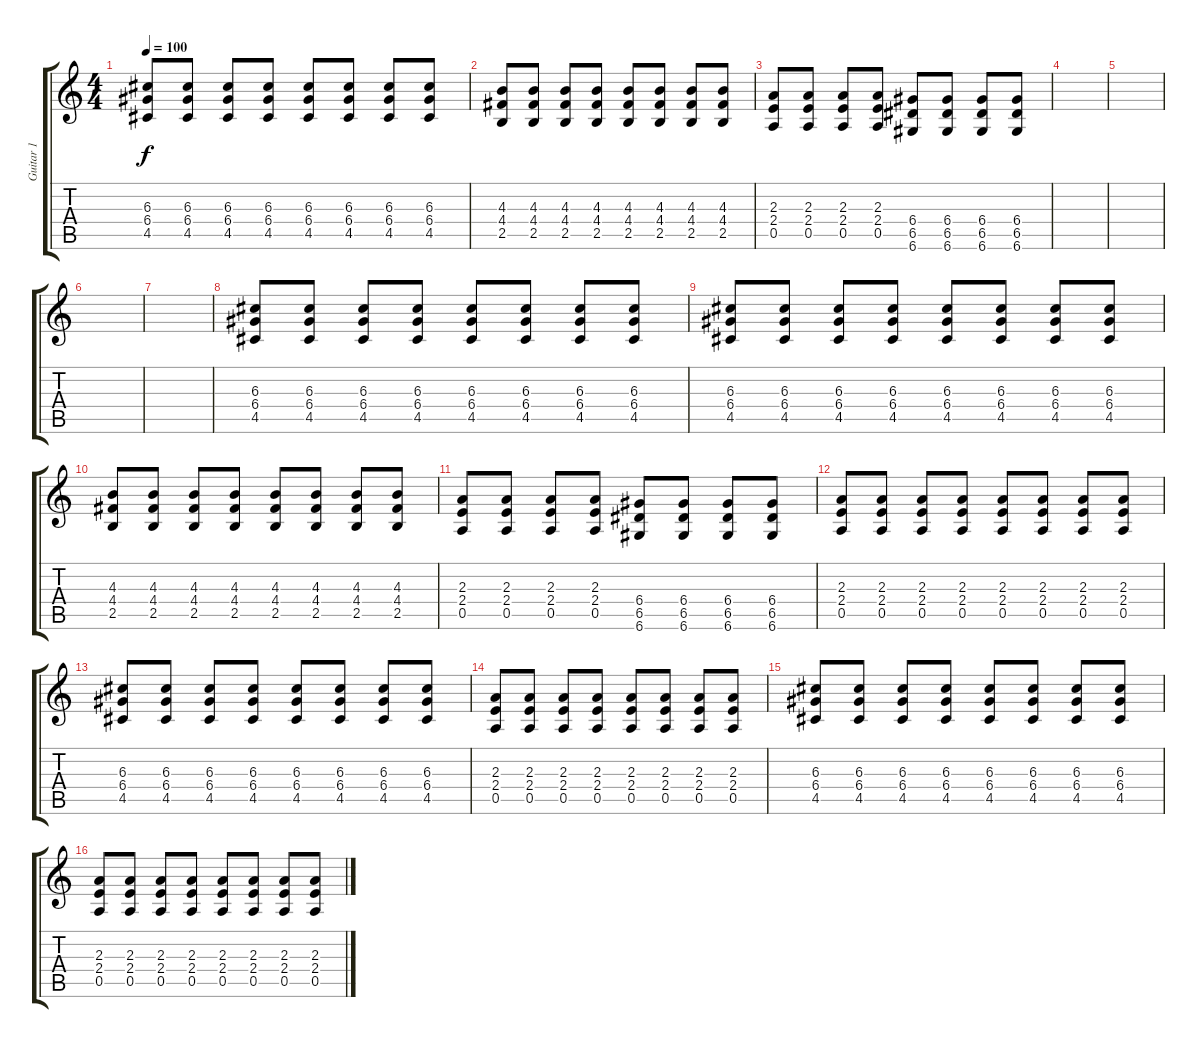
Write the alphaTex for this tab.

\track ("Guitar 1" "Guitar 1") {instrument distortionguitar}
\staff {score tabs}
\tuning (E4 B3 G3 D3 A2 D2) {hide}
\ts (4 4)
\tempo 100
\clef g2
\ks c
(6.3 6.4 4.5).8{dy f} (6.3 6.4 4.5).8 (6.3 6.4 4.5).8 (6.3 6.4 4.5).8 (6.3 6.4 4.5).8 (6.3 6.4 4.5).8 (6.3 6.4 4.5).8 (6.3 6.4 4.5).8 |
(4.3 4.4 2.5).8 (4.3 4.4 2.5).8 (4.3 4.4 2.5).8 (4.3 4.4 2.5).8 (4.3 4.4 2.5).8 (4.3 4.4 2.5).8 (4.3 4.4 2.5).8 (4.3 4.4 2.5).8 |
(2.3 2.4 0.5).8 (2.3 2.4 0.5).8 (2.3 2.4 0.5).8 (2.3 2.4 0.5).8 (6.4 6.5 6.6).8 (6.4 6.5 6.6).8 (6.4 6.5 6.6).8 (6.4 6.5 6.6).8 |
|
|
|
|
(6.3 6.4 4.5).8 (6.3 6.4 4.5).8 (6.3 6.4 4.5).8 (6.3 6.4 4.5).8 (6.3 6.4 4.5).8 (6.3 6.4 4.5).8 (6.3 6.4 4.5).8 (6.3 6.4 4.5).8 |
(6.3 6.4 4.5).8 (6.3 6.4 4.5).8 (6.3 6.4 4.5).8 (6.3 6.4 4.5).8 (6.3 6.4 4.5).8 (6.3 6.4 4.5).8 (6.3 6.4 4.5).8 (6.3 6.4 4.5).8 |
(4.3 4.4 2.5).8 (4.3 4.4 2.5).8 (4.3 4.4 2.5).8 (4.3 4.4 2.5).8 (4.3 4.4 2.5).8 (4.3 4.4 2.5).8 (4.3 4.4 2.5).8 (4.3 4.4 2.5).8 |
(2.3 2.4 0.5).8 (2.3 2.4 0.5).8 (2.3 2.4 0.5).8 (2.3 2.4 0.5).8 (6.4 6.5 6.6).8 (6.4 6.5 6.6).8 (6.4 6.5 6.6).8 (6.4 6.5 6.6).8 |
(2.3 2.4 0.5).8 (2.3 2.4 0.5).8 (2.3 2.4 0.5).8 (2.3 2.4 0.5).8 (2.3 2.4 0.5).8 (2.3 2.4 0.5).8 (2.3 2.4 0.5).8 (2.3 2.4 0.5).8 |
(6.3 6.4 4.5).8 (6.3 6.4 4.5).8 (6.3 6.4 4.5).8 (6.3 6.4 4.5).8 (6.3 6.4 4.5).8 (6.3 6.4 4.5).8 (6.3 6.4 4.5).8 (6.3 6.4 4.5).8 |
(2.3 2.4 0.5).8 (2.3 2.4 0.5).8 (2.3 2.4 0.5).8 (2.3 2.4 0.5).8 (2.3 2.4 0.5).8 (2.3 2.4 0.5).8 (2.3 2.4 0.5).8 (2.3 2.4 0.5).8 |
(6.3 6.4 4.5).8 (6.3 6.4 4.5).8 (6.3 6.4 4.5).8 (6.3 6.4 4.5).8 (6.3 6.4 4.5).8 (6.3 6.4 4.5).8 (6.3 6.4 4.5).8 (6.3 6.4 4.5).8 |
(2.3 2.4 0.5).8 (2.3 2.4 0.5).8 (2.3 2.4 0.5).8 (2.3 2.4 0.5).8 (2.3 2.4 0.5).8 (2.3 2.4 0.5).8 (2.3 2.4 0.5).8 (2.3 2.4 0.5).8
